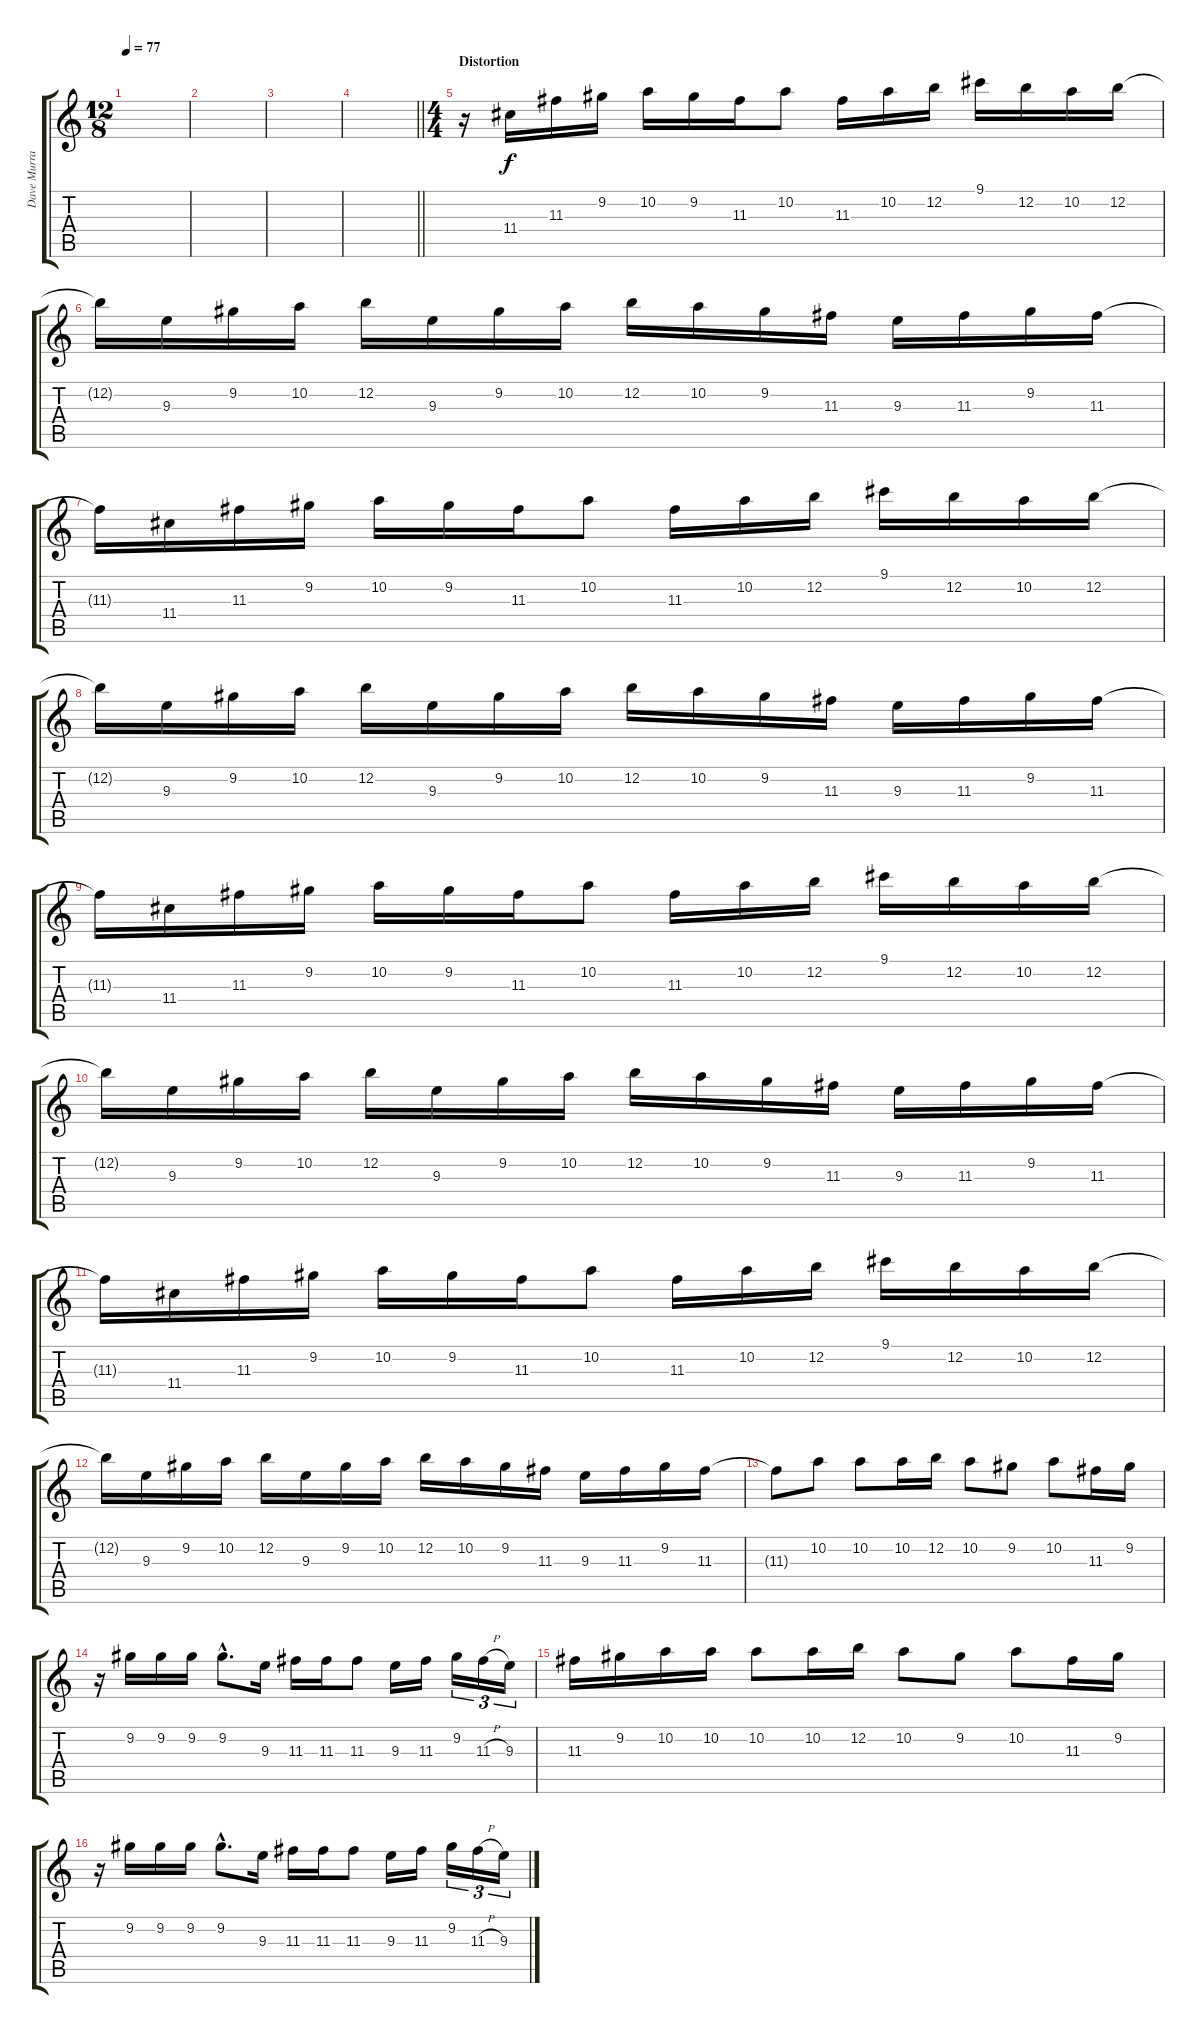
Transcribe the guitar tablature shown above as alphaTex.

\track ("Dave Murray" "Dave Murra") {instrument overdrivenguitar}
\staff {score tabs}
\tuning (E4 B3 G3 D3 A2 E2) {hide}
\ts (12 8)
\tempo 77
\clef g2
\ks c
|
|
|
\barLineRight lightlight
|
\ts (4 4)
\section ("" "Distortion")
r.16 11.4.16 11.3.16 9.2.16 10.2.16 9.2.16 11.3.16 10.2.8 11.3.16 10.2.16 12.2.16 9.1.16 12.2.16 10.2.16 12.2.16 |
12.2{t}.16 9.3.16 9.2.16 10.2.16 12.2.16 9.3.16 9.2.16 10.2.16 12.2.16 10.2.16 9.2.16 11.3.16 9.3.16 11.3.16 9.2.16 11.3.16 |
11.3{t}.16 11.4.16 11.3.16 9.2.16 10.2.16 9.2.16 11.3.16 10.2.8 11.3.16 10.2.16 12.2.16 9.1.16 12.2.16 10.2.16 12.2.16 |
12.2{t}.16 9.3.16 9.2.16 10.2.16 12.2.16 9.3.16 9.2.16 10.2.16 12.2.16 10.2.16 9.2.16 11.3.16 9.3.16 11.3.16 9.2.16 11.3.16 |
11.3{t}.16 11.4.16 11.3.16 9.2.16 10.2.16 9.2.16 11.3.16 10.2.8 11.3.16 10.2.16 12.2.16 9.1.16 12.2.16 10.2.16 12.2.16 |
12.2{t}.16 9.3.16 9.2.16 10.2.16 12.2.16 9.3.16 9.2.16 10.2.16 12.2.16 10.2.16 9.2.16 11.3.16 9.3.16 11.3.16 9.2.16 11.3.16 |
11.3{t}.16 11.4.16 11.3.16 9.2.16 10.2.16 9.2.16 11.3.16 10.2.8 11.3.16 10.2.16 12.2.16 9.1.16 12.2.16 10.2.16 12.2.16 |
12.2{t}.16 9.3.16 9.2.16 10.2.16 12.2.16 9.3.16 9.2.16 10.2.16 12.2.16 10.2.16 9.2.16 11.3.16 9.3.16 11.3.16 9.2.16 11.3.16 |
11.3{t}.8 10.2.8 10.2.8 10.2.16 12.2.16 10.2.8 9.2.8 10.2.8 11.3.16 9.2.16 |
r.16 9.2.16 9.2.16 9.2.16 9.2{hac}.8{d} 9.3.16 11.3.16 11.3.16 11.3.8 9.3.16 11.3.16 9.2.16{tu (3 2)} 11.3{h}.16{tu (3 2)} 9.3.16{tu (3 2)} |
11.3.16 9.2.16 10.2.16 10.2.16 10.2.8 10.2.16 12.2.16 10.2.8 9.2.8 10.2.8 11.3.16 9.2.16 |
r.16 9.2.16 9.2.16 9.2.16 9.2{hac}.8{d} 9.3.16 11.3.16 11.3.16 11.3.8 9.3.16 11.3.16 9.2.16{tu (3 2)} 11.3{h}.16{tu (3 2)} 9.3.16{tu (3 2)}
